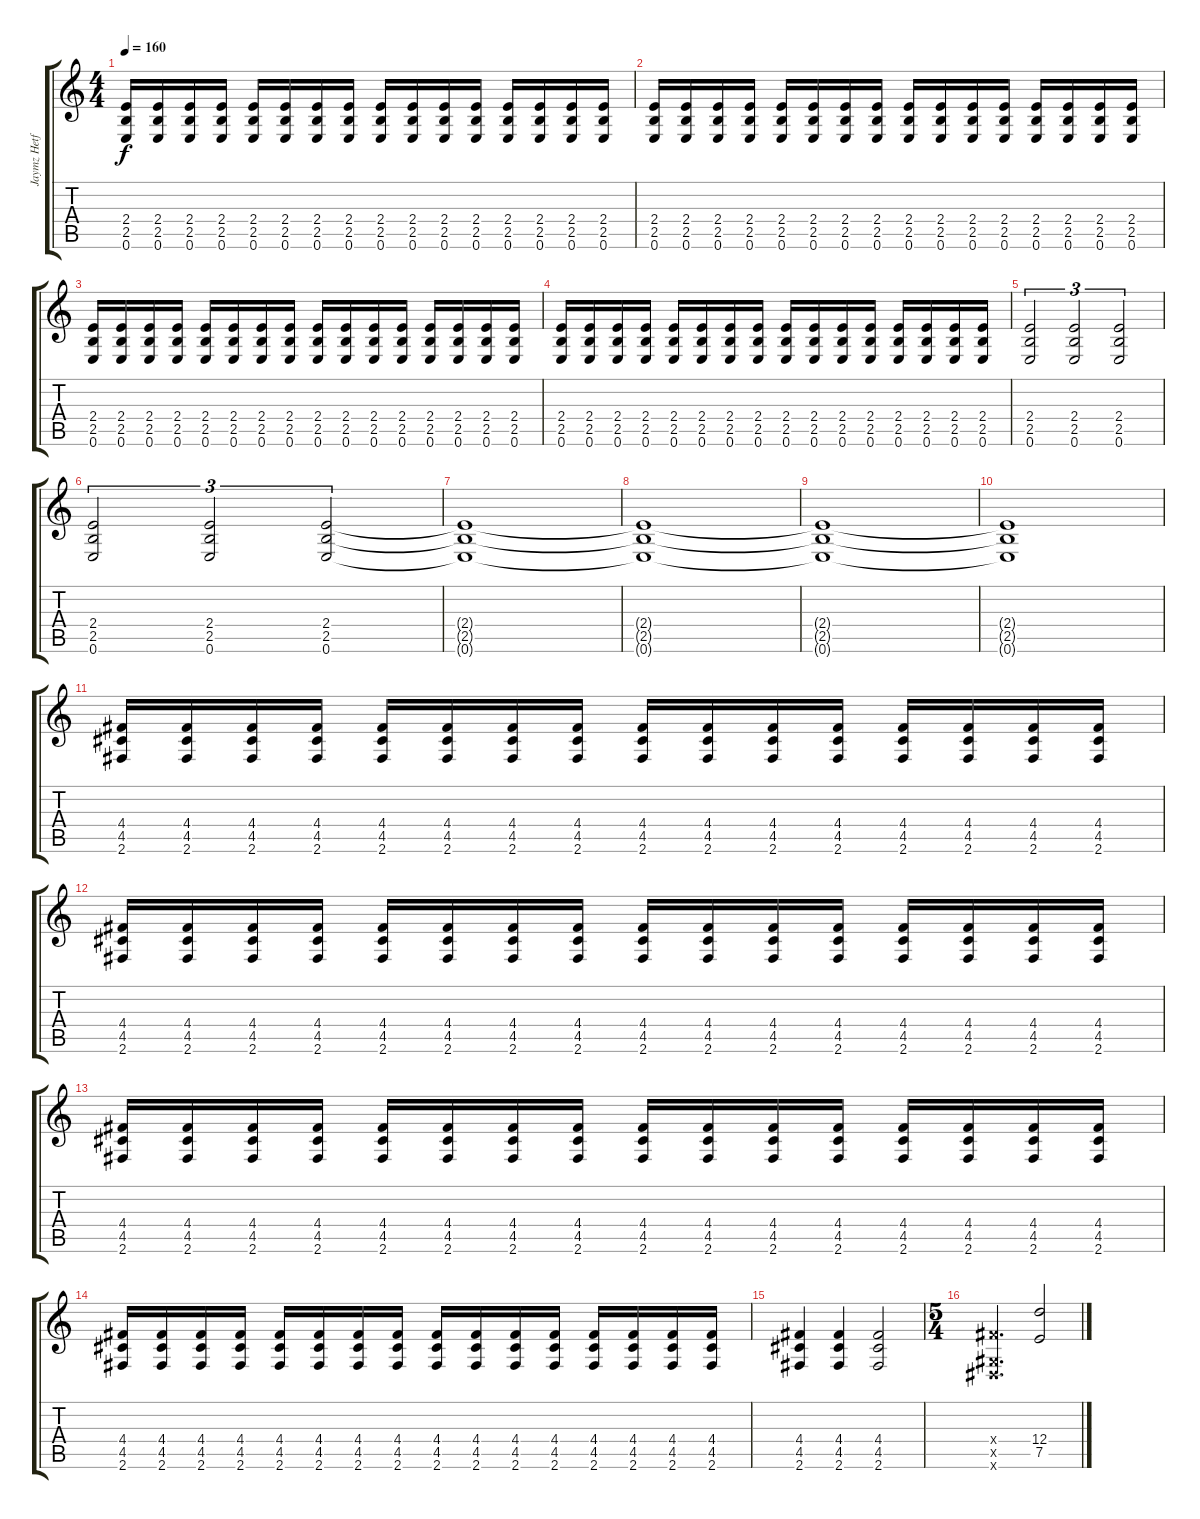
\track ("Jaymz Hetfield" "Jaymz Hetf") {instrument distortionguitar}
\staff {score tabs}
\tuning (E4 B3 G3 D3 A2 E2) {hide}
\ts (4 4)
\tempo 160
\clef g2
\ks c
(2.4 2.5 0.6).16{dy f volume 0 instrument distortionguitar} (2.4 2.5 0.6).16{volume 4} (2.4 2.5 0.6).16 (2.4 2.5 0.6).16 (2.4 2.5 0.6).16 (2.4 2.5 0.6).16 (2.4 2.5 0.6).16 (2.4 2.5 0.6).16 (2.4 2.5 0.6).16 (2.4 2.5 0.6).16 (2.4 2.5 0.6).16 (2.4 2.5 0.6).16 (2.4 2.5 0.6).16 (2.4 2.5 0.6).16 (2.4 2.5 0.6).16 (2.4 2.5 0.6).16 |
(2.4 2.5 0.6).16{volume 8} (2.4 2.5 0.6).16 (2.4 2.5 0.6).16 (2.4 2.5 0.6).16 (2.4 2.5 0.6).16 (2.4 2.5 0.6).16 (2.4 2.5 0.6).16 (2.4 2.5 0.6).16 (2.4 2.5 0.6).16 (2.4 2.5 0.6).16 (2.4 2.5 0.6).16 (2.4 2.5 0.6).16 (2.4 2.5 0.6).16 (2.4 2.5 0.6).16 (2.4 2.5 0.6).16 (2.4 2.5 0.6).16 |
(2.4 2.5 0.6).16{volume 11} (2.4 2.5 0.6).16 (2.4 2.5 0.6).16 (2.4 2.5 0.6).16 (2.4 2.5 0.6).16 (2.4 2.5 0.6).16 (2.4 2.5 0.6).16 (2.4 2.5 0.6).16 (2.4 2.5 0.6).16 (2.4 2.5 0.6).16 (2.4 2.5 0.6).16 (2.4 2.5 0.6).16 (2.4 2.5 0.6).16 (2.4 2.5 0.6).16 (2.4 2.5 0.6).16 (2.4 2.5 0.6).16 |
(2.4 2.5 0.6).16{volume 14} (2.4 2.5 0.6).16 (2.4 2.5 0.6).16 (2.4 2.5 0.6).16 (2.4 2.5 0.6).16 (2.4 2.5 0.6).16 (2.4 2.5 0.6).16 (2.4 2.5 0.6).16 (2.4 2.5 0.6).16 (2.4 2.5 0.6).16 (2.4 2.5 0.6).16 (2.4 2.5 0.6).16 (2.4 2.5 0.6).16 (2.4 2.5 0.6).16 (2.4 2.5 0.6).16 (2.4 2.5 0.6).16 |
(2.4 2.5 0.6).2{tu (3 2)} (2.4 2.5 0.6).2{tu (3 2)} (2.4 2.5 0.6).2{tu (3 2)} |
(2.4 2.5 0.6).2{tu (3 2)} (2.4 2.5 0.6).2{tu (3 2)} (2.4 2.5 0.6).2{tu (3 2)} |
(2.4{t} 2.5{t} 0.6{t}).1 |
(2.4{t} 2.5{t} 0.6{t}).1 |
(2.4{t} 2.5{t} 0.6{t}).1 |
(2.4{t} 2.5{t} 0.6{t}).1 |
(4.4 4.5 2.6).16 (4.4 4.5 2.6).16 (4.4 4.5 2.6).16 (4.4 4.5 2.6).16 (4.4 4.5 2.6).16 (4.4 4.5 2.6).16 (4.4 4.5 2.6).16 (4.4 4.5 2.6).16 (4.4 4.5 2.6).16 (4.4 4.5 2.6).16 (4.4 4.5 2.6).16 (4.4 4.5 2.6).16 (4.4 4.5 2.6).16 (4.4 4.5 2.6).16 (4.4 4.5 2.6).16 (4.4 4.5 2.6).16 |
(4.4 4.5 2.6).16 (4.4 4.5 2.6).16 (4.4 4.5 2.6).16 (4.4 4.5 2.6).16 (4.4 4.5 2.6).16 (4.4 4.5 2.6).16 (4.4 4.5 2.6).16 (4.4 4.5 2.6).16 (4.4 4.5 2.6).16 (4.4 4.5 2.6).16 (4.4 4.5 2.6).16 (4.4 4.5 2.6).16 (4.4 4.5 2.6).16 (4.4 4.5 2.6).16 (4.4 4.5 2.6).16 (4.4 4.5 2.6).16 |
(4.4 4.5 2.6).16 (4.4 4.5 2.6).16 (4.4 4.5 2.6).16 (4.4 4.5 2.6).16 (4.4 4.5 2.6).16 (4.4 4.5 2.6).16 (4.4 4.5 2.6).16 (4.4 4.5 2.6).16 (4.4 4.5 2.6).16 (4.4 4.5 2.6).16 (4.4 4.5 2.6).16 (4.4 4.5 2.6).16 (4.4 4.5 2.6).16 (4.4 4.5 2.6).16 (4.4 4.5 2.6).16 (4.4 4.5 2.6).16 |
(4.4 4.5 2.6).16 (4.4 4.5 2.6).16 (4.4 4.5 2.6).16 (4.4 4.5 2.6).16 (4.4 4.5 2.6).16 (4.4 4.5 2.6).16 (4.4 4.5 2.6).16 (4.4 4.5 2.6).16 (4.4 4.5 2.6).16 (4.4 4.5 2.6).16 (4.4 4.5 2.6).16 (4.4 4.5 2.6).16 (4.4 4.5 2.6).16 (4.4 4.5 2.6).16 (4.4 4.5 2.6).16 (4.4 4.5 2.6).16 |
(4.4 4.5 2.6).4 (4.4 4.5 2.6).4 (4.4 4.5 2.6).2 |
\ts (5 4)
(4.4{x} -1.5{x} -1.6{x}).2{d} (12.4{ss} 7.5{ss}).2
